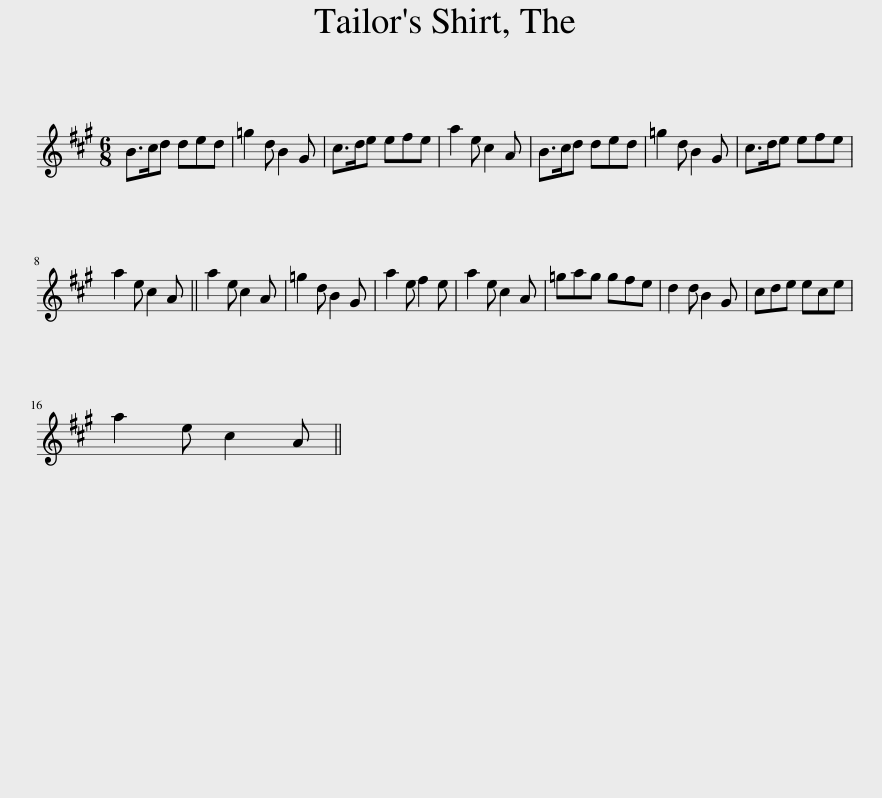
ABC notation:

X:1
L:1/8
M:6/8
I:linebreak $
K:A
V:1 treble
V:1
 B>cd ded | =g2 d B2 G | c>de efe | a2 e c2 A | B>cd ded | %5
 =g2 d B2 G | c>de efe |$ a2 e c2 A || a2 e c2 A | =g2 d B2 G | %10
 a2 e f2 e | a2 e c2 A | =gag gfe | d2 d B2 G | cde ece |$ %15
 a2 e c2 A || %16
